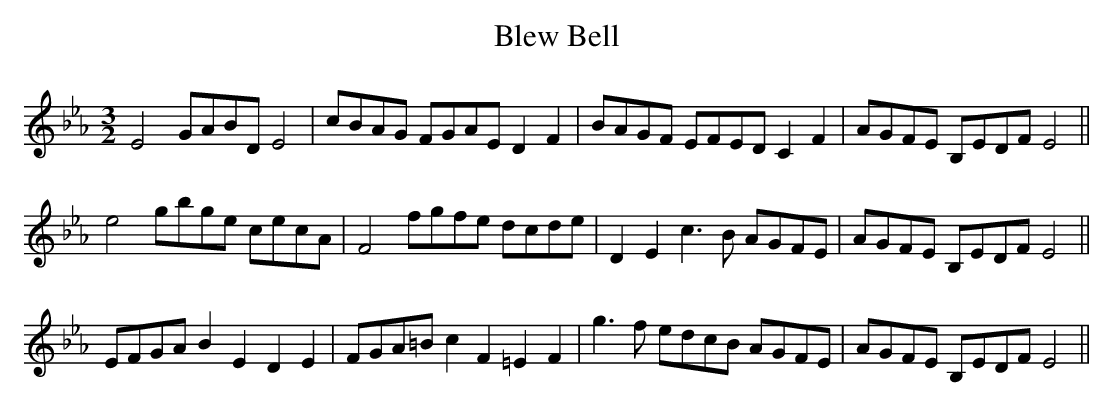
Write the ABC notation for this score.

X:1
T:Blew Bell
M:3/2
L:1/8
K:CMin
E4GABDE4|cBAG FGAED2F2|BAGF EFEDC2F2|AGFE B,EDFE4||
e4gbge cecA|F4fgfe dcde|D2E2c3B AGFE|AGFE B,EDFE4||
EFGAB2E2D2E2|FGA=B c2F2=E2F2|g3f edcB AGFE|AGFE B,EDFE4||
